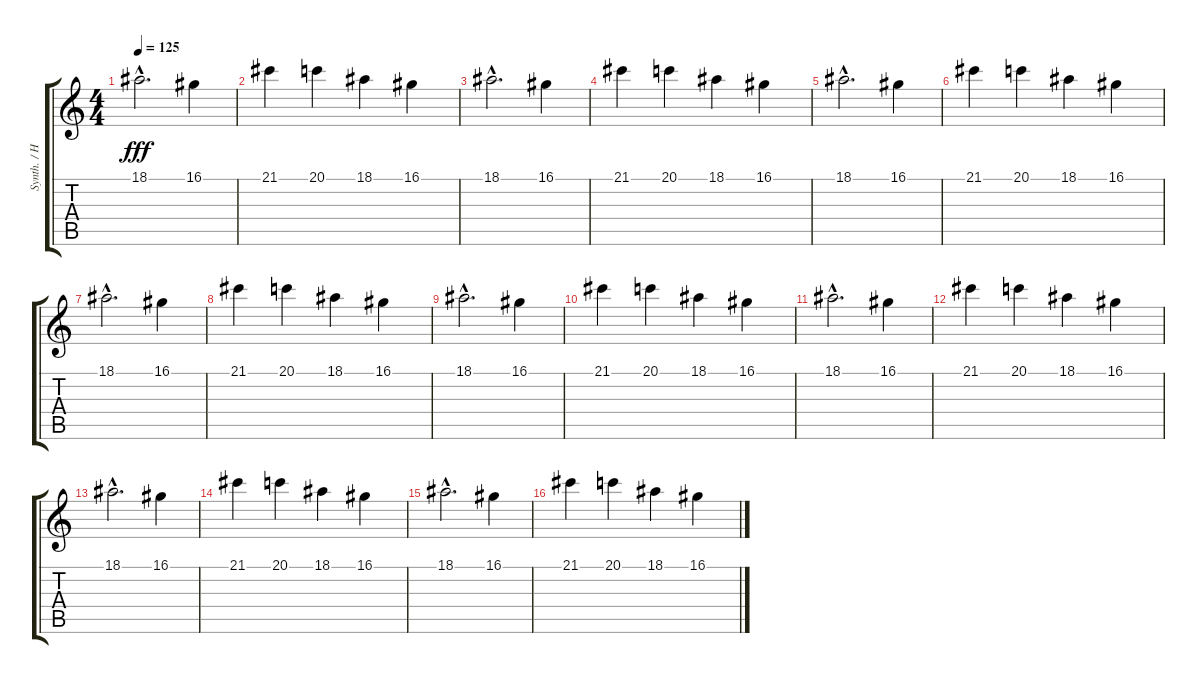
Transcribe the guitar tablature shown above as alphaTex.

\track ("Synth. / Harmony Strings" "Synth. / H") {instrument stringensemble2}
\staff {score tabs}
\tuning (E4 B3 G3 D3 A2 E2) {hide}
\ts (4 4)
\tempo 125
\clef g2
\ks c
18.1{hac}.2{d dy fff} 16.1.4 |
21.1.4 20.1.4 18.1.4 16.1.4 |
18.1{hac}.2{d} 16.1.4 |
21.1.4 20.1.4 18.1.4 16.1.4 |
18.1{hac}.2{d} 16.1.4 |
21.1.4 20.1.4 18.1.4 16.1.4 |
18.1{hac}.2{d} 16.1.4 |
21.1.4 20.1.4 18.1.4 16.1.4 |
18.1{hac}.2{d} 16.1.4 |
21.1.4 20.1.4 18.1.4 16.1.4 |
18.1{hac}.2{d} 16.1.4 |
21.1.4 20.1.4 18.1.4 16.1.4 |
18.1{hac}.2{d} 16.1.4 |
21.1.4 20.1.4 18.1.4 16.1.4 |
18.1{hac}.2{d} 16.1.4 |
21.1.4 20.1.4 18.1.4 16.1.4
